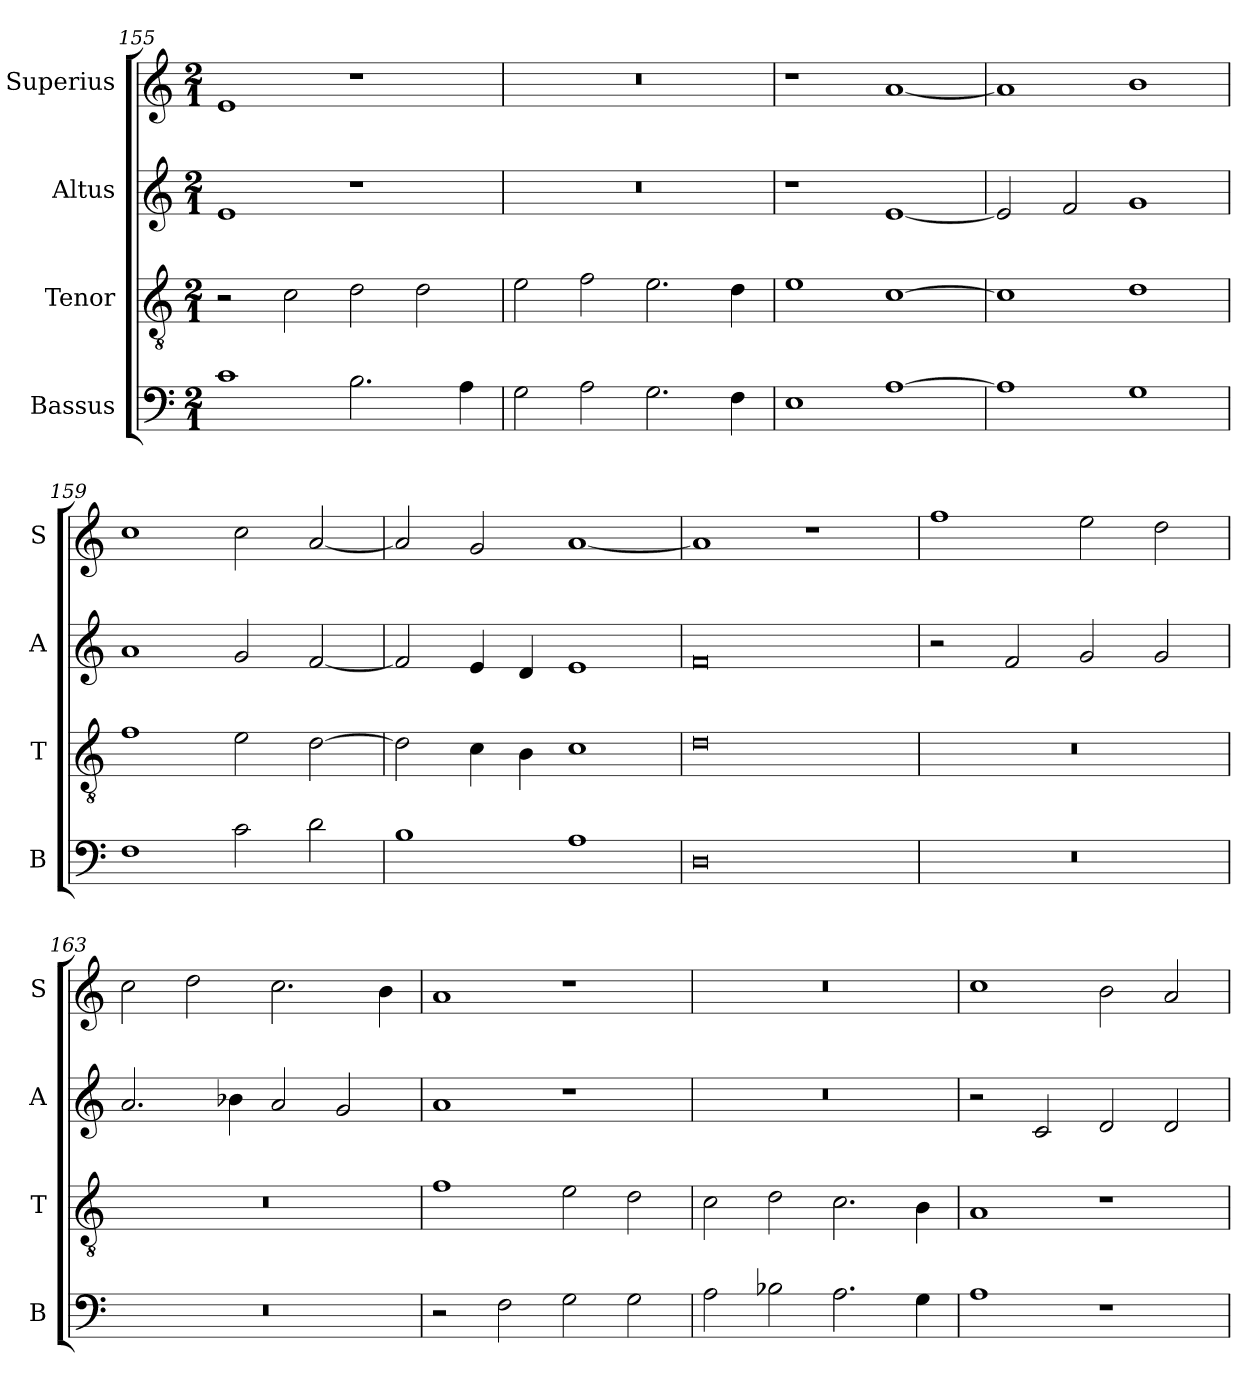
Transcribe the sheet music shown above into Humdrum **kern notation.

**kern	**kern	**kern	**kern
*part4	*part3	*part2	*part1
*staff4	*staff3	*staff2	*staff1
*I"Bassus	*I"Tenor	*I"Altus	*I"Superius
*I'B	*I'T	*I'A	*I'S
*clefF4	*clefGv2	*clefG2	*clefG2
*k[]	*k[]	*k[]	*k[]
*C:	*C:	*C:	*C:
*M2/1	*M2/1	*M2/1	*M2/1
=155	=155	=155	=155
1c	2r	1e	1e
.	2c	.	.
2.B	2d	1r	1r
.	2d	.	.
4A	.	.	.
=156	=156	=156	=156
2G	2e	0r	0r
2A	2f	.	.
2.G	2.e	.	.
4F	4d	.	.
=157	=157	=157	=157
1E	1e	1r	1r
[1A	[1c	[1e	[1a
=158	=158	=158	=158
1A]	1c]	2e]	1a]
.	.	2f	.
1G	1d	1g	1b
=159	=159	=159	=159
1F	1f	1a	1cc
2c	2e	2g	2cc
2d	[2d	[2f	[2a
=160	=160	=160	=160
1B	2d]	2f]	2a]
.	4c	4e	2g
.	4B	4d	.
1A	1c	1e	[1a
=161	=161	=161	=161
0D	0d	0f	1a]
.	.	.	1r
=162	=162	=162	=162
0r	0r	2r	1ff
.	.	2f	.
.	.	2g	2ee
.	.	2g	2dd
=163	=163	=163	=163
0r	0r	2.a	2cc
.	.	.	2dd
.	.	4b-X	.
.	.	2a	2.cc
.	.	2g	.
.	.	.	4b
=164	=164	=164	=164
2r	1f	1a	1a
2F	.	.	.
2G	2e	1r	1r
2G	2d	.	.
=165	=165	=165	=165
2A	2c	0r	0r
2B-X	2d	.	.
2.A	2.c	.	.
4G	4B	.	.
=166	=166	=166	=166
1A	1A	2r	1cc
.	.	2c	.
1r	1r	2d	2b
.	.	2d	2a
=	=	=	=
*-	*-	*-	*-
